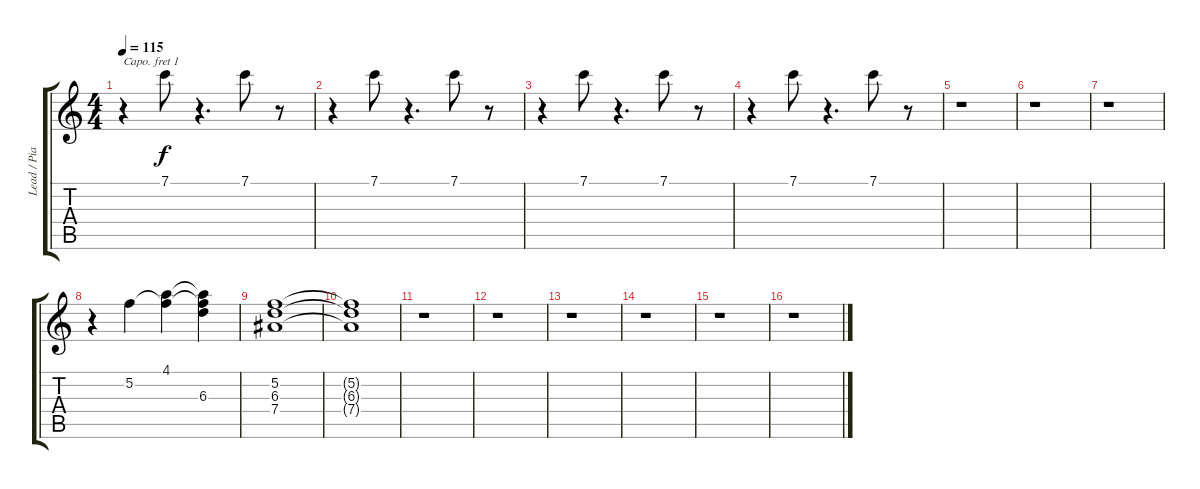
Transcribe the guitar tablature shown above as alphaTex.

\track ("Lead / Piano" "Lead / Pia") {instrument overdrivenguitar}
\staff {score tabs}
\capo 1
\tuning (E4 B3 G3 D3 A2 E2) {hide}
\ts (4 4)
\tempo 115
\clef g2
\ks c
r.4{dy f volume 9} 7.1.8 r.4{d} 7.1.8 r.8 |
r.4 7.1.8 r.4{d} 7.1.8 r.8 |
r.4 7.1.8 r.4{d} 7.1.8 r.8 |
r.4 7.1.8 r.4{d} 7.1.8 r.8 |
r.1 |
r.1 |
r.1 |
r.4 5.2.4 (4.1 5.2{t}).4 (4.1{t} 5.2{t} 6.3).4 |
(5.2 6.3 7.4).1{volume 3} |
(5.2{t} 6.3{t} 7.4{t}).1 |
r.1 |
r.1 |
r.1 |
r.1 |
r.1 |
r.1
